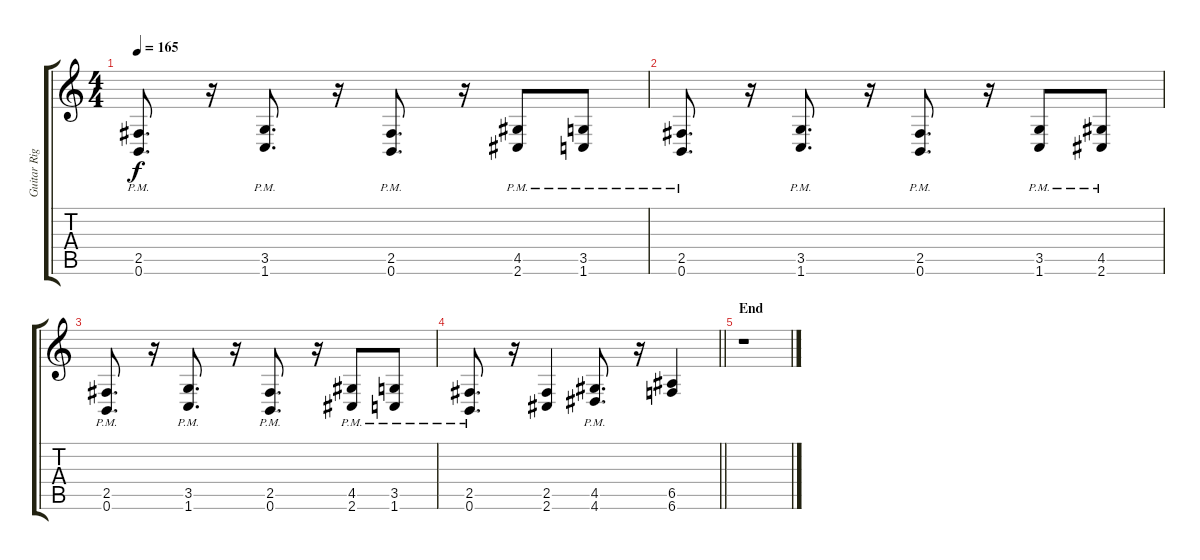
\track ("Guitar RighT" "Guitar Rig") {instrument overdrivenguitar}
\staff {score tabs}
\tuning (B3 Gb3 D3 A2 E2 B1) {hide}
\ts (4 4)
\tempo 165
\clef g2
\ks c
(2.5{pm} 0.6{pm}).8{d dy f volume 10} r.16 (3.5{pm} 1.6{pm}).8{d} r.16 (2.5{pm} 0.6{pm}).8{d volume 9} r.16 (4.5{pm} 2.6{pm}).8 (3.5{pm} 1.6{pm}).8 |
(2.5{pm} 0.6{pm}).8{d volume 8} r.16 (3.5{pm} 1.6{pm}).8{d} r.16 (2.5{pm} 0.6{pm}).8{d volume 7} r.16 (3.5{pm} 1.6{pm}).8 (4.5{pm} 2.6{pm}).8 |
(2.5{pm} 0.6{pm}).8{d volume 6} r.16 (3.5{pm} 1.6{pm}).8{d} r.16 (2.5{pm} 0.6{pm}).8{d volume 5} r.16 (4.5{pm} 2.6{pm}).8 (3.5{pm} 1.6{pm}).8 |
\barLineRight lightlight
(2.5{pm} 0.6{pm}).8{d volume 4} r.16 (2.5 2.6).4 (4.5{pm} 4.6{pm}).8{d volume 3} r.16 (6.5 6.6).4 |
\section ("" "End")
r.1
